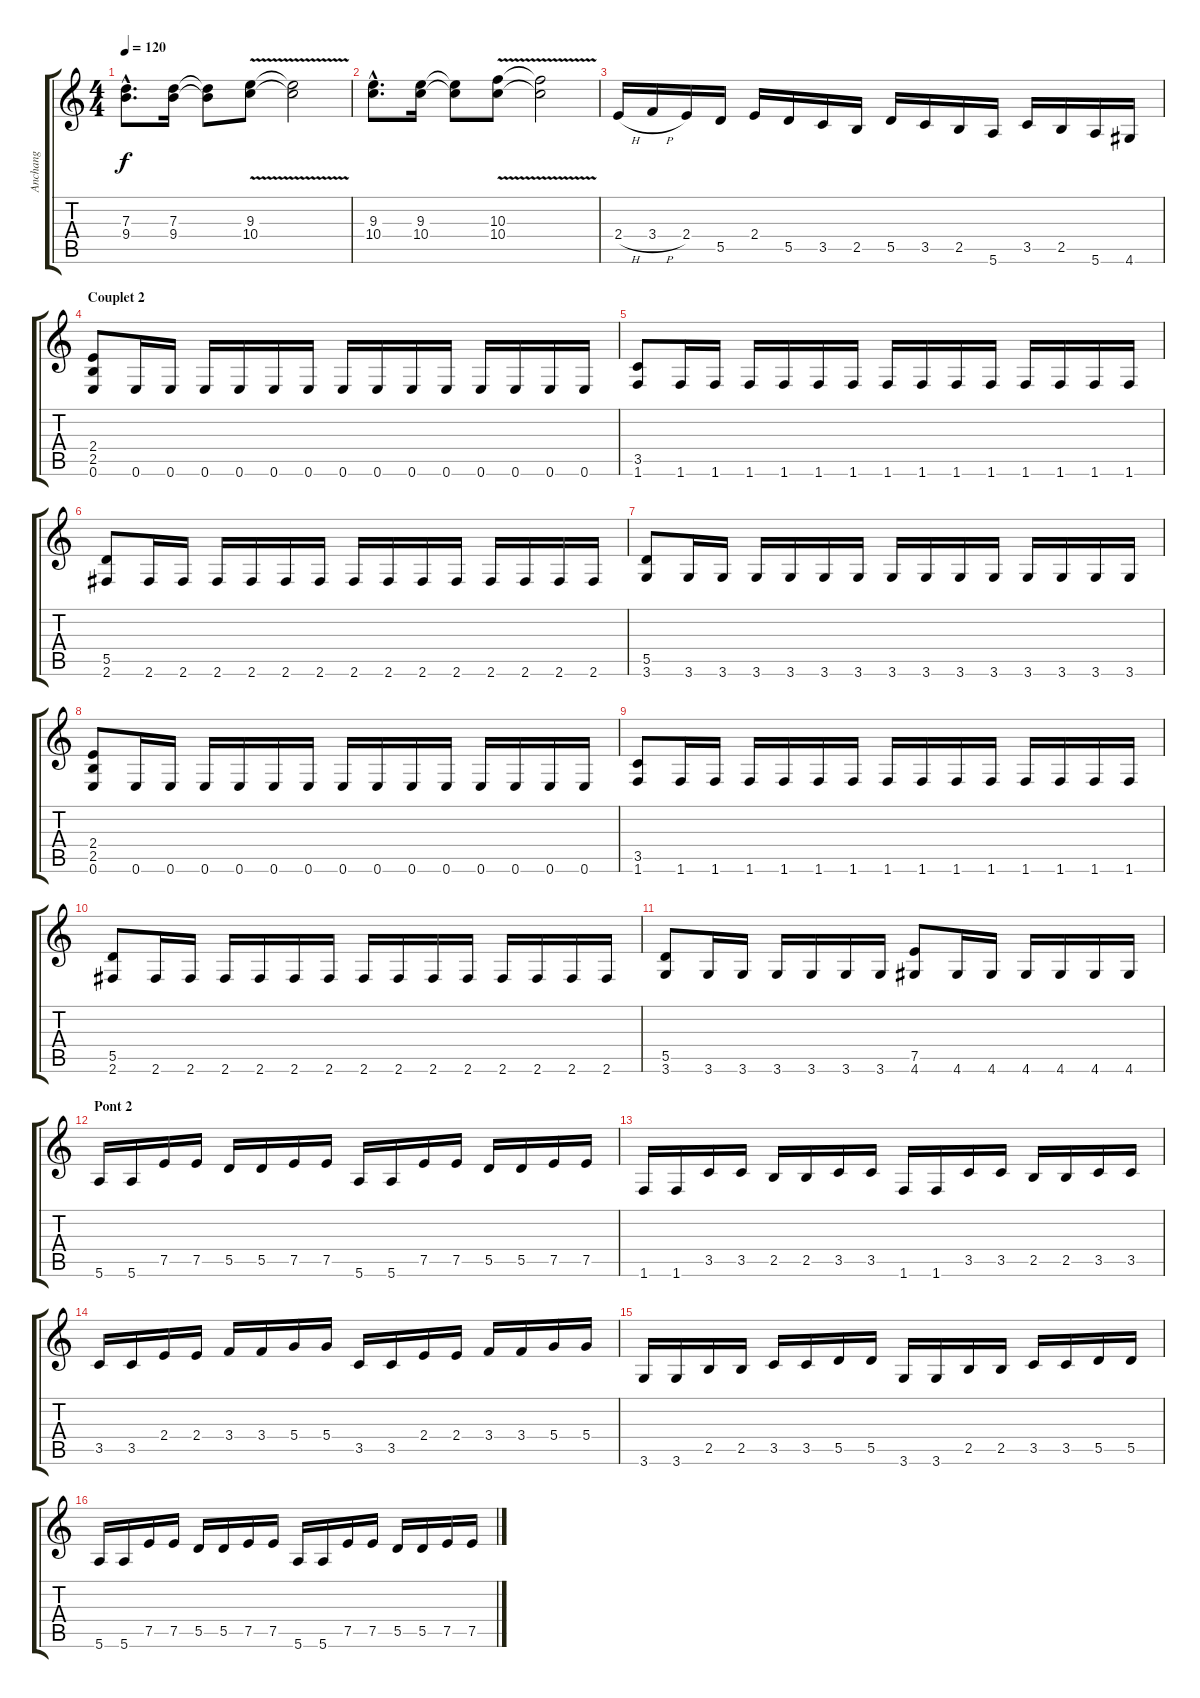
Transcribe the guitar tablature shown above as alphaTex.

\track ("Anchang" "Anchang") {instrument overdrivenguitar}
\staff {score tabs}
\tuning (E4 B3 G3 D3 A2 E2) {hide}
\ts (4 4)
\tempo 120
\clef g2
\ks c
(7.3{hac} 9.4{hac}).8{d dy f} (7.3 9.4).16 (7.3{t} 9.4{t}).8 (9.3{v} 10.4{v}).8 (9.3{t} 10.4{t}).2 |
(9.3{hac} 10.4{hac}).8{d} (9.3 10.4).16 (9.3{t} 10.4{t}).8 (10.3{v} 10.4{v}).8 (10.3{t} 10.4{t}).2 |
2.4{h}.16 3.4{h}.16 2.4.16 5.5.16 2.4.16 5.5.16 3.5.16 2.5.16 5.5.16 3.5.16 2.5.16 5.6.16 3.5.16 2.5.16 5.6.16 4.6.16 |
\section ("" "Couplet 2")
(2.4 2.5 0.6).8 0.6.16 0.6.16 0.6.16 0.6.16 0.6.16 0.6.16 0.6.16 0.6.16 0.6.16 0.6.16 0.6.16 0.6.16 0.6.16 0.6.16 |
(3.5 1.6).8 1.6.16 1.6.16 1.6.16 1.6.16 1.6.16 1.6.16 1.6.16 1.6.16 1.6.16 1.6.16 1.6.16 1.6.16 1.6.16 1.6.16 |
(5.5 2.6).8 2.6.16 2.6.16 2.6.16 2.6.16 2.6.16 2.6.16 2.6.16 2.6.16 2.6.16 2.6.16 2.6.16 2.6.16 2.6.16 2.6.16 |
(5.5 3.6).8 3.6.16 3.6.16 3.6.16 3.6.16 3.6.16 3.6.16 3.6.16 3.6.16 3.6.16 3.6.16 3.6.16 3.6.16 3.6.16 3.6.16 |
(2.4 2.5 0.6).8 0.6.16 0.6.16 0.6.16 0.6.16 0.6.16 0.6.16 0.6.16 0.6.16 0.6.16 0.6.16 0.6.16 0.6.16 0.6.16 0.6.16 |
(3.5 1.6).8 1.6.16 1.6.16 1.6.16 1.6.16 1.6.16 1.6.16 1.6.16 1.6.16 1.6.16 1.6.16 1.6.16 1.6.16 1.6.16 1.6.16 |
(5.5 2.6).8 2.6.16 2.6.16 2.6.16 2.6.16 2.6.16 2.6.16 2.6.16 2.6.16 2.6.16 2.6.16 2.6.16 2.6.16 2.6.16 2.6.16 |
(5.5 3.6).8 3.6.16 3.6.16 3.6.16 3.6.16 3.6.16 3.6.16 (7.5 4.6).8 4.6.16 4.6.16 4.6.16 4.6.16 4.6.16 4.6.16 |
\section ("" "Pont 2")
5.6.16 5.6.16 7.5.16 7.5.16 5.5.16 5.5.16 7.5.16 7.5.16 5.6.16 5.6.16 7.5.16 7.5.16 5.5.16 5.5.16 7.5.16 7.5.16 |
1.6.16 1.6.16 3.5.16 3.5.16 2.5.16 2.5.16 3.5.16 3.5.16 1.6.16 1.6.16 3.5.16 3.5.16 2.5.16 2.5.16 3.5.16 3.5.16 |
3.5.16 3.5.16 2.4.16 2.4.16 3.4.16 3.4.16 5.4.16 5.4.16 3.5.16 3.5.16 2.4.16 2.4.16 3.4.16 3.4.16 5.4.16 5.4.16 |
3.6.16 3.6.16 2.5.16 2.5.16 3.5.16 3.5.16 5.5.16 5.5.16 3.6.16 3.6.16 2.5.16 2.5.16 3.5.16 3.5.16 5.5.16 5.5.16 |
5.6.16 5.6.16 7.5.16 7.5.16 5.5.16 5.5.16 7.5.16 7.5.16 5.6.16 5.6.16 7.5.16 7.5.16 5.5.16 5.5.16 7.5.16 7.5.16
